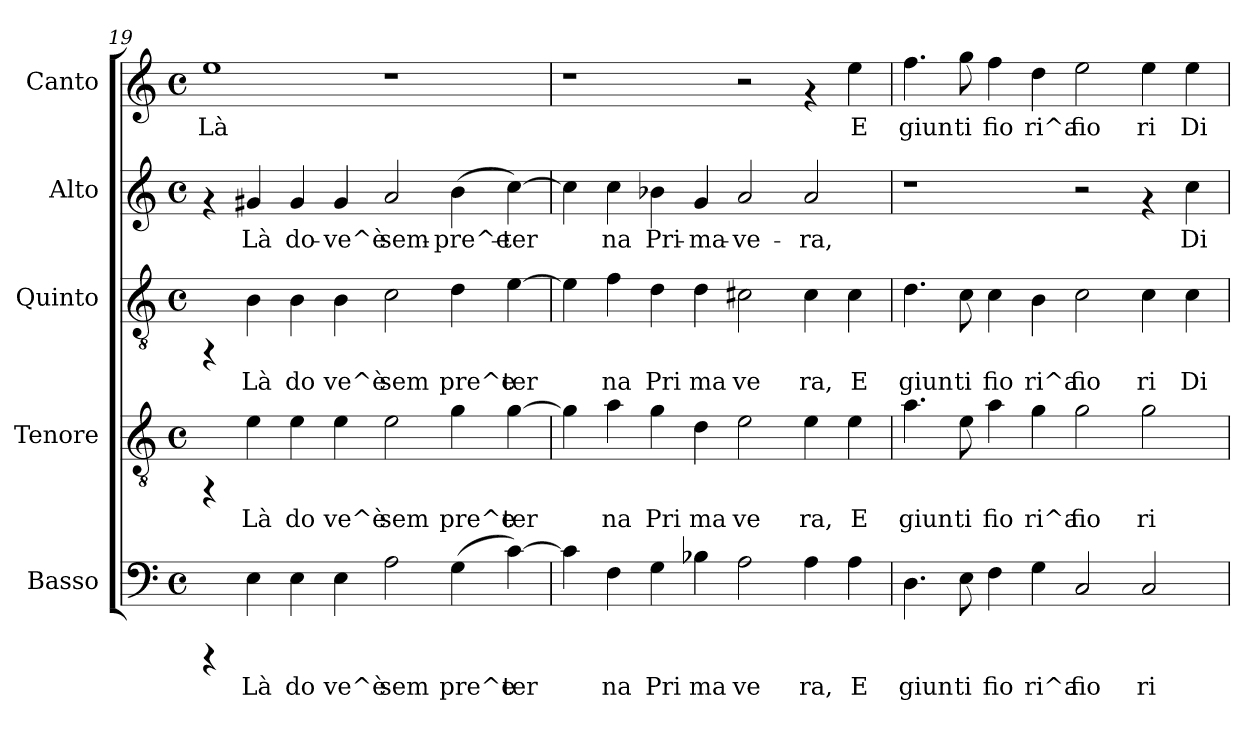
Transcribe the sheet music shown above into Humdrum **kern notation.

**kern	**text	**kern	**text	**kern	**text	**kern	**text	**kern	**text
*part5	*part5	*part4	*part4	*part3	*part3	*part2	*part2	*part1	*part1
*staff5	*staff5	*staff4	*staff4	*staff3	*staff3	*staff2	*staff2	*staff1	*staff1
*I"Basso	*	*I"Tenore	*	*I"Quinto	*	*I"Alto	*	*I"Canto	*
*clefF4	*	*clefGv2	*	*clefGv2	*	*clefG2	*	*clefG2	*
*k[]	*	*k[]	*	*k[]	*	*k[]	*	*k[]	*
*C:	*	*C:	*	*C:	*	*C:	*	*C:	*
*M4/4	*	*M4/4	*	*M4/4	*	*M4/4	*	*M4/4	*
*met(c)	*	*met(c)	*	*met(c)	*	*met(c)	*	*met(c)	*
=19	=19	=19	=19	=19	=19	=19	=19	=19	=19
!	!	!	!	!	!	!	!	!	!LO:LY:b:cj
4rCCC	.	4rFF	.	4rFF	.	4rf	.	1ee	Là
!	!LO:LY:b:cj	!	!LO:LY:b:cj	!	!LO:LY:b:cj	!	!LO:LY:b:cj	!	!
4E\	Là	4e\	Là	4B\	Là	4g#X/	Là	.	.
!	!LO:LY:b:cj	!	!LO:LY:b:cj	!	!LO:LY:b:cj	!	!LO:LY:b:cj	!	!
4E\	do	4e\	do	4B\	do	4g#/	do-	.	.
!	!LO:LY:b:cj	!	!LO:LY:b:cj	!	!LO:LY:b:cj	!	!LO:LY:b:cj	!	!
4E\	ve^è	4e\	ve^è	4B\	ve^è	4g#/	-ve^è	.	.
!	!LO:LY:b:cj	!	!LO:LY:b:cj	!	!LO:LY:b:cj	!	!LO:LY:b:cj	!	!
2A\	sem	2e\	sem	2c\	sem	2a/	sem-	1r	.
!	!LO:LY:b:cj	!	!LO:LY:b:cj	!	!LO:LY:b:cj	!	!LO:LY:b:cj	!	!
(>4G\	pre^e	4g\	pre^e	4d\	pre^e	(<4b\	-pre^e-	.	.
!	!LO:LY:b:cj	!	!LO:LY:b:cj	!	!LO:LY:b:cj	!	!LO:LY:b:cj	!	!
[>4c\)	ter	[>4g\	ter	[>4e\	ter	[>4cc\)	-ter-	.	.
=20	=20	=20	=20	=20	=20	=20	=20	=20	=20
!	!LO:LY:b:cj	!	!LO:LY:b:cj	!	!LO:LY:b:cj	!	!LO:LY:b:cj	!	!
4c\]	.	4g\]	.	4e\]	.	4cc\]	--	1r	.
!	!LO:LY:b:cj	!	!LO:LY:b:cj	!	!LO:LY:b:cj	!	!LO:LY:b:cj	!	!
4F\	na	4a\	na	4f\	na	4cc\	-na	.	.
!	!LO:LY:b:cj	!	!LO:LY:b:cj	!	!LO:LY:b:cj	!	!LO:LY:b:cj	!	!
4G\	Pri	4g\	Pri	4d\	Pri	4b-X\	Pri-	.	.
!	!LO:LY:b:cj	!	!LO:LY:b:cj	!	!LO:LY:b:cj	!	!LO:LY:b:cj	!	!
4B-X\	ma	4d\	ma	4d\	ma	4g/	-ma-	.	.
!	!LO:LY:b:cj	!	!LO:LY:b:cj	!	!LO:LY:b:cj	!	!LO:LY:b:cj	!	!
2A\	ve	2e\	ve	2c#X\	ve	2a/	-ve-	2r	.
!	!LO:LY:b:cj	!	!LO:LY:b:cj	!	!LO:LY:b:cj	!	!LO:LY:b:cj	!	!
4A\	ra,	4e\	ra,	4c#\	ra,	2a/	-ra,	4rf	.
!	!LO:LY:b:cj	!	!LO:LY:b:cj	!	!LO:LY:b:cj	!	!	!	!LO:LY:b:cj
4A\	E	4e\	E	4c#\	E	.	.	4ee\	E
=21	=21	=21	=21	=21	=21	=21	=21	=21	=21
!	!LO:LY:b:cj	!	!LO:LY:b:cj	!	!LO:LY:b:cj	!	!	!	!LO:LY:b:cj
4.D\	giun	4.a\	giun	4.d\	giun	1r	.	4.ff\	giun
!	!LO:LY:b:cj	!	!LO:LY:b:cj	!	!LO:LY:b:cj	!	!	!	!LO:LY:b:cj
8E\	ti	8e\	ti	8c\	ti	.	.	8gg\	ti
!	!LO:LY:b:cj	!	!LO:LY:b:cj	!	!LO:LY:b:cj	!	!	!	!LO:LY:b:cj
4F\	fio	4a\	fio	4c\	fio	.	.	4ff\	fio
!	!LO:LY:b:cj	!	!LO:LY:b:cj	!	!LO:LY:b:cj	!	!	!	!LO:LY:b:cj
4G\	ri^a	4g\	ri^a	4B\	ri^a	.	.	4dd\	ri^a
!	!LO:LY:b:cj	!	!LO:LY:b:cj	!	!LO:LY:b:cj	!	!	!	!LO:LY:b:cj
2C/	fio	2g\	fio	2c\	fio	2r	.	2ee\	fio
!	!LO:LY:b:cj	!	!LO:LY:b:cj	!	!LO:LY:b:cj	!	!	!	!LO:LY:b:cj
2C/	ri	2g\	ri	4c\	ri	4rf	.	4ee\	ri
!	!	!	!	!	!LO:LY:b:cj	!	!LO:LY:b:cj	!	!LO:LY:b:cj
.	.	.	.	4c\	Di	4cc\	Di	4ee\	Di
=	=	=	=	=	=	=	=	=	=
*-	*-	*-	*-	*-	*-	*-	*-	*-	*-
